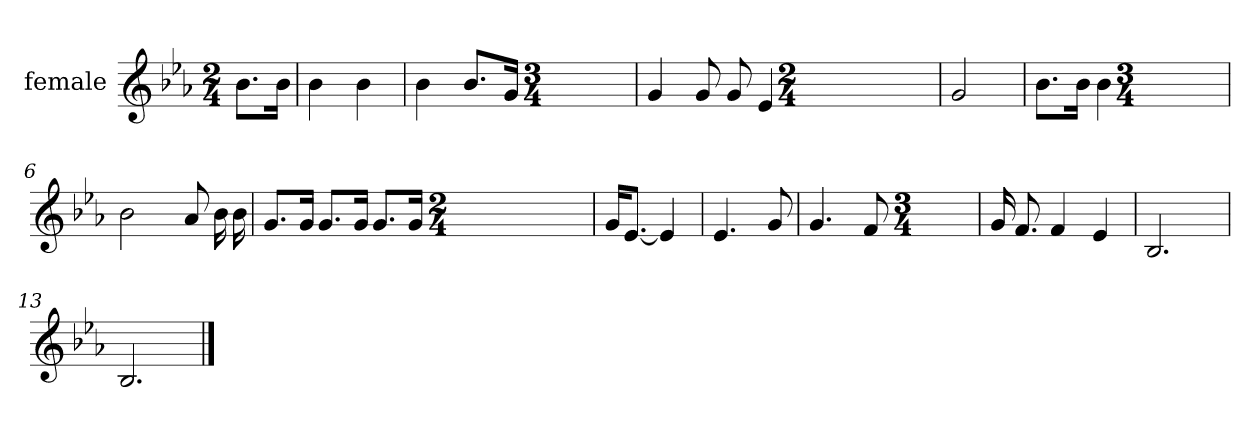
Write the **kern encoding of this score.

**kern
*part1
*staff1
*I"female
*clefG2
*k[b-e-a-]
*M2/4
*MM56
=
8.b-\L
16b-\Jk
=1
4b-
4b-
=2
4b-
8.b-/L
16g/Jk
*M3/4
=3
4g
8g
8g
4e-
*M2/4
=4
2g
=5
8.b-\L
16b-\Jk
4b-
*M3/4
=6
2b-
8a-
16b-
16b-
=7
8.g/L
16g/Jk
8.g/L
16g/Jk
8.g/L
16g/Jk
*M2/4
=8
16g/KL
[8.e-/J
4e-]
=9
4.e-
8g
=10
4.g
8f
*M3/4
=11
16g
8.f
4f
4e-
=12
2.B-
=13
2.B-
==
*-
